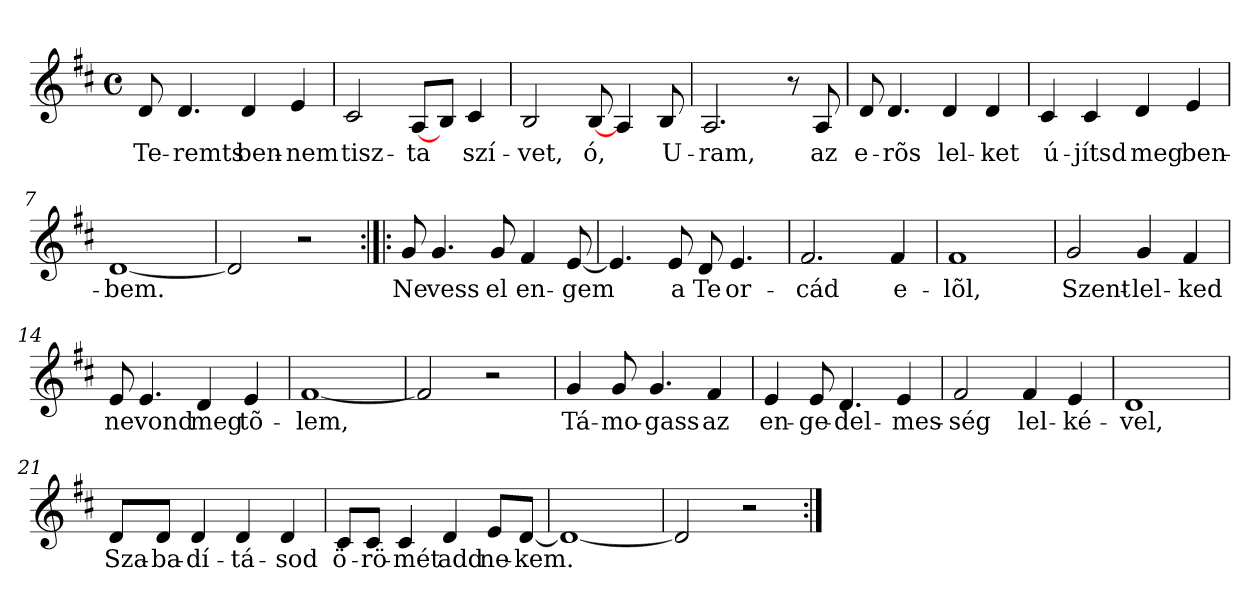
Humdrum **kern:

**kern	**text
*part1	*part1
*staff1	*staff1
*clefG2	*
*k[f#c#]	*
*D:	*
*M4/4	*
*met(c)	*
=1	=1
!	!LO:LY:b
8d/	Te-
!	!LO:LY:b
4.d/	-remts
!	!LO:LY:b
4d/	ben-
!	!LO:LY:b
4e/	-nem
=2	=2
!	!LO:LY:b
2c#/	tisz-
!	!LO:LY:b
[8A/L	-ta
8B/J	.
!	!LO:LY:b
4c#/	szí-
=3	=3
!	!LO:LY:b
2B/	-vet,
!	!LO:LY:b
[8B/	ó,
4A/	.
!	!LO:LY:b
8B/	U-
=4	=4
!	!LO:LY:b
2.A/	-ram,
8r	.
!	!LO:LY:b
8A/	az
!!LO:LB:g=z
=5	=5
!	!LO:LY:b
8d/	e-
!	!LO:LY:b
4.d/	-rõs
!	!LO:LY:b
4d/	lel-
!	!LO:LY:b
4d/	-ket
=6	=6
!	!LO:LY:b
4c#/	ú-
!	!LO:LY:b
4c#/	-jítsd
!	!LO:LY:b
4d/	meg
!	!LO:LY:b
4e/	ben-
=7	=7
!	!LO:LY:b
[1d	-bem.
=8	=8
2d/]	.
2r	.
!!LO:LB:g=z
=9:|!|:	=9:|!|:
!	!LO:LY:b
8g/	Ne
!	!LO:LY:b
4.g/	vess
!	!LO:LY:b
8g/	el
!	!LO:LY:b
4f#/	en-
!	!LO:LY:b
[8e/	-gem
=10	=10
4.e/]	.
!	!LO:LY:b
8e/	a
!	!LO:LY:b
8d/	Te
!	!LO:LY:b
4.e/	or-
=11	=11
!	!LO:LY:b
2.f#/	-cád
!	!LO:LY:b
4f#/	e-
=12	=12
!	!LO:LY:b
1f#	-lõl,
!!LO:LB:g=z
=13	=13
!	!LO:LY:b
2g/	Szent-
!	!LO:LY:b
4g/	-lel-
!	!LO:LY:b
4f#/	-ked
=14	=14
!	!LO:LY:b
8e/	ne
!	!LO:LY:b
4.e/	vond
!	!LO:LY:b
4d/	meg
!	!LO:LY:b
4e/	tõ-
=15	=15
!	!LO:LY:b
[1f#	-lem,
=16	=16
2f#/]	.
2r	.
!!LO:LB:g=z
=17	=17
!	!LO:LY:b
4g/	Tá-
!	!LO:LY:b
8g/	-mo-
!	!LO:LY:b
4.g/	-gass
!	!LO:LY:b
4f#/	az
=18	=18
!	!LO:LY:b
4e/	en-
!	!LO:LY:b
8e/	-ge-
!	!LO:LY:b
4.d/	-del-
!	!LO:LY:b
4e/	-mes-
=19	=19
!	!LO:LY:b
2f#/	-ség
!	!LO:LY:b
4f#/	lel-
!	!LO:LY:b
4e/	-ké-
=20	=20
!	!LO:LY:b
1d	-vel,
!!LO:LB:g=z
=21	=21
!	!LO:LY:b
8d/L	Sza-
!	!LO:LY:b
8d/J	-ba-
!	!LO:LY:b
4d/	-dí-
!	!LO:LY:b
4d/	-tá-
!	!LO:LY:b
4d/	-sod
=22	=22
!	!LO:LY:b
8c#/L	ö-
!	!LO:LY:b
8c#/J	-rö-
!	!LO:LY:b
4c#/	-mét
!	!LO:LY:b
4d/	add
!	!LO:LY:b
8e/L	ne-
!	!LO:LY:b
[8d/J	-kem.
=23	=23
1d_	.
=24	=24
2d/]	.
2r	.
=:|!	=:|!
*-	*-
